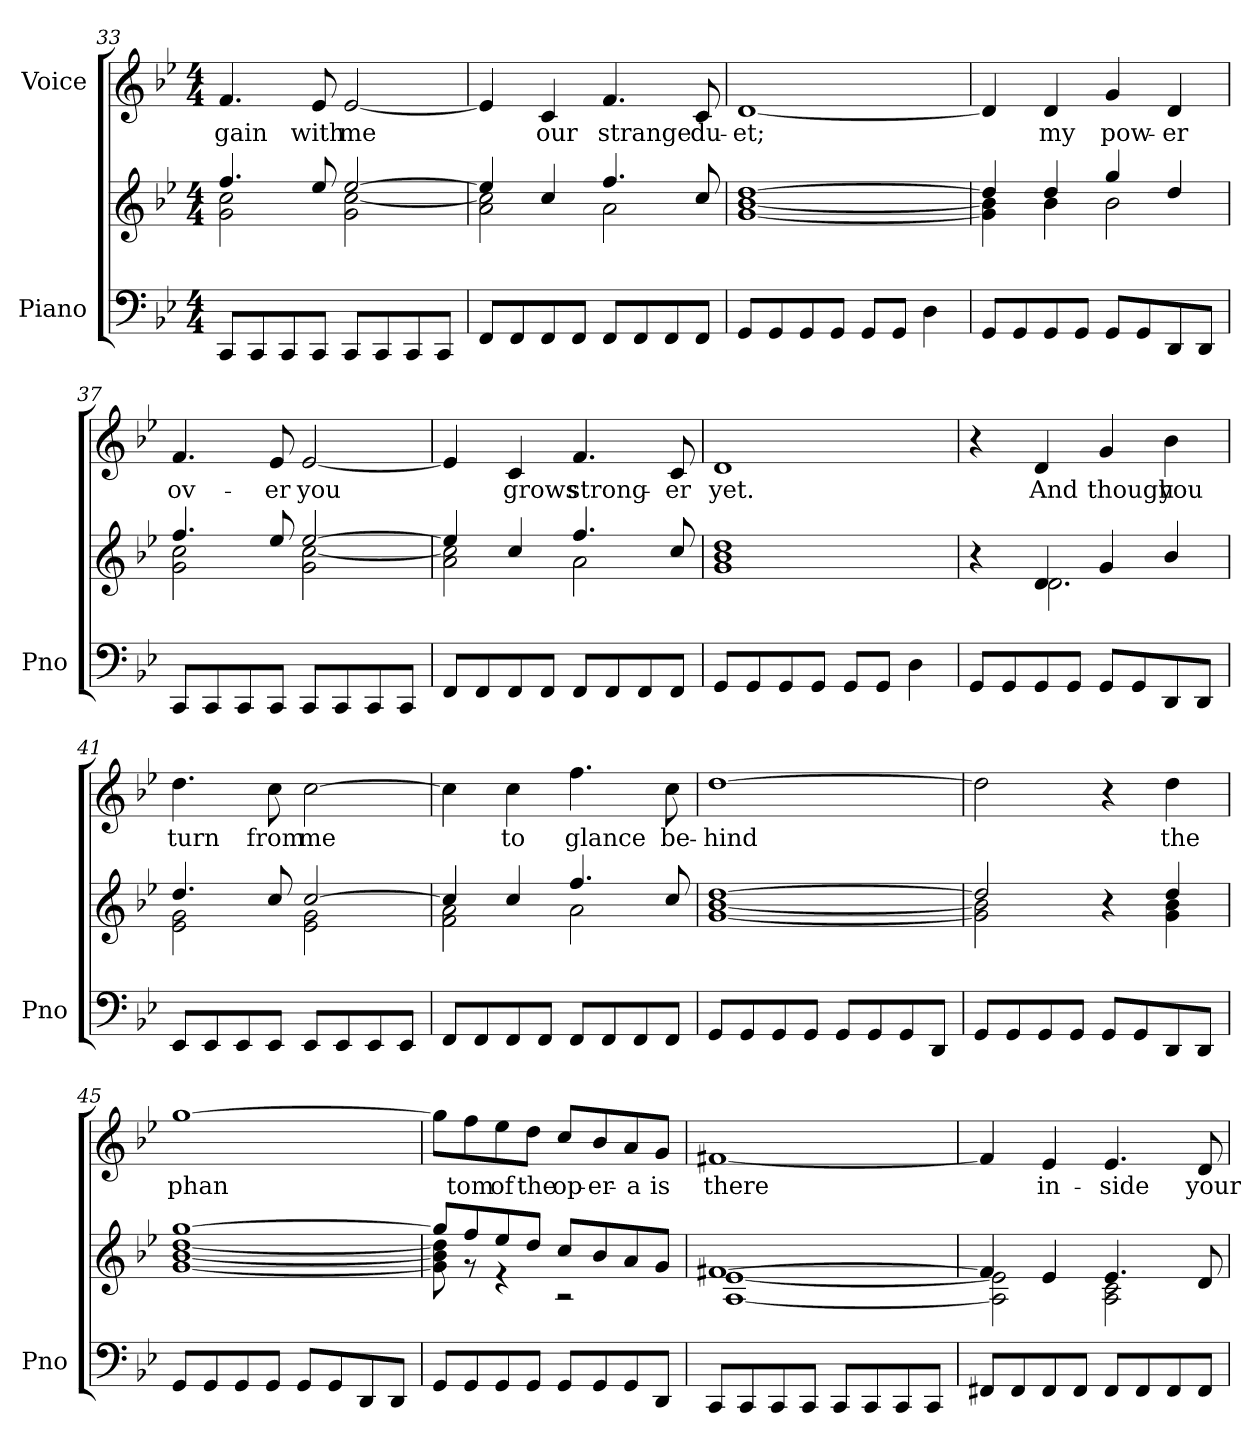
**kern	**kern	**kern	**text
*part2	*part2	*part1	*part1
*staff3	*staff2	*staff1	*staff1
*I"Piano	*	*I"Voice	*
*I'Pno	*	*	*
*clefF4	*clefG2	*clefG2	*
*k[b-e-]	*k[b-e-]	*k[b-e-]	*
*M4/4	*M4/4	*M4/4	*
=33	=33	=33	=33
*	*^	*	*
!	!	!	!	!LO:LY:b
8CC/L	4.ff/	2g\ 2cc\	4.f/	-gain
8CC/	.	.	.	.
8CC/	.	.	.	.
!	!	!	!	!LO:LY:b
8CC/J	8ee-/	.	8e-/	with
!	!	!	!	!LO:LY:b
8CC/L	[2ee-/	2g\ [2cc\	[2e-/	me
8CC/	.	.	.	.
8CC/	.	.	.	.
8CC/J	.	.	.	.
=34	=34	=34	=34	=34
8FF/L	4ee-/]	2a\ 2cc\]	4e-/]	.
8FF/	.	.	.	.
!	!	!	!	!LO:LY:b
8FF/	4cc/	.	4c/	our
8FF/J	.	.	.	.
!	!	!	!	!LO:LY:b
8FF/L	4.ff/	2a\	4.f/	strange
8FF/	.	.	.	.
8FF/	.	.	.	.
!	!	!	!	!LO:LY:b
8FF/J	8cc/	.	8c/	du-
=35	=35	=35	=35	=35
!	!	!	!	!LO:LY:b
8GG/L	[1dd	[1g [1b-	[1d	-et;
8GG/	.	.	.	.
8GG/	.	.	.	.
8GG/J	.	.	.	.
8GG/L	.	.	.	.
8GG/J	.	.	.	.
4D\	.	.	.	.
=36	=36	=36	=36	=36
8GG/L	4dd/]	4g\] 4b-\]	4d/]	.
8GG/	.	.	.	.
!	!	!	!	!LO:LY:b
8GG/	4dd/	4b-\	4d/	my
8GG/J	.	.	.	.
!	!	!	!	!LO:LY:b
8GG/L	4gg/	2b-\	4g/	pow-
8GG/	.	.	.	.
!	!	!	!	!LO:LY:b
8DD/	4dd/	.	4d/	-er
8DD/J	.	.	.	.
!!LO:PB:g=z
=37	=37	=37	=37	=37
!	!	!	!	!LO:LY:b
8CC/L	4.ff/	2g\ 2cc\	4.f/	ov-
8CC/	.	.	.	.
8CC/	.	.	.	.
!	!	!	!	!LO:LY:b
8CC/J	8ee-/	.	8e-/	-er
!	!	!	!	!LO:LY:b
8CC/L	[2ee-/	2g\ [2cc\	[2e-/	you
8CC/	.	.	.	.
8CC/	.	.	.	.
8CC/J	.	.	.	.
=38	=38	=38	=38	=38
8FF/L	4ee-/]	2a\ 2cc\]	4e-/]	.
8FF/	.	.	.	.
!	!	!	!	!LO:LY:b
8FF/	4cc/	.	4c/	grows
8FF/J	.	.	.	.
!	!	!	!	!LO:LY:b
8FF/L	4.ff/	2a\	4.f/	strong-
8FF/	.	.	.	.
8FF/	.	.	.	.
!	!	!	!	!LO:LY:b
8FF/J	8cc/	.	8c/	-er
=39	=39	=39	=39	=39
!	!	!	!	!LO:LY:b
8GG/L	1dd	1g 1b-	1d	yet.
8GG/	.	.	.	.
8GG/	.	.	.	.
8GG/J	.	.	.	.
8GG/L	.	.	.	.
8GG/J	.	.	.	.
4D\	.	.	.	.
=40	=40	=40	=40	=40
8GG/L	4r	4ryy	4r	.
8GG/	.	.	.	.
!	!	!	!	!LO:LY:b
8GG/	4d/	2.d\	4d/	And
8GG/J	.	.	.	.
!	!	!	!	!LO:LY:b
8GG/L	4g/	.	4g/	though
8GG/	.	.	.	.
!	!	!	!	!LO:LY:b
8DD/	4b-/	.	4b-\	you
8DD/J	.	.	.	.
!!LO:LB:g=z
=41	=41	=41	=41	=41
!	!	!	!	!LO:LY:b
8EE-/L	4.dd/	2e-\ 2g\	4.dd\	turn
8EE-/	.	.	.	.
8EE-/	.	.	.	.
!	!	!	!	!LO:LY:b
8EE-/J	8cc/	.	8cc\	from
!	!	!	!	!LO:LY:b
8EE-/L	[2cc/	2e-\ 2g\	[2cc\	me
8EE-/	.	.	.	.
8EE-/	.	.	.	.
8EE-/J	.	.	.	.
=42	=42	=42	=42	=42
8FF/L	4cc/]	2f\ 2a\	4cc\]	.
8FF/	.	.	.	.
!	!	!	!	!LO:LY:b
8FF/	4cc/	.	4cc\	to
8FF/J	.	.	.	.
!	!	!	!	!LO:LY:b
8FF/L	4.ff/	2a\	4.ff\	glance
8FF/	.	.	.	.
8FF/	.	.	.	.
!	!	!	!	!LO:LY:b
8FF/J	8cc/	.	8cc\	be-
=43	=43	=43	=43	=43
!	!	!	!	!LO:LY:b
8GG/L	[1dd	[1g [1b-	[1dd	-hind
8GG/	.	.	.	.
8GG/	.	.	.	.
8GG/J	.	.	.	.
8GG/L	.	.	.	.
8GG/	.	.	.	.
8GG/	.	.	.	.
8DD/J	.	.	.	.
=44	=44	=44	=44	=44
8GG/L	2dd/]	2g\] 2b-\]	2dd\]	.
8GG/	.	.	.	.
8GG/	.	.	.	.
8GG/J	.	.	.	.
8GG/L	4r	4ryy	4r	.
8GG/	.	.	.	.
!	!	!	!	!LO:LY:b
8DD/	4dd/	4g\ 4b-\	4dd\	the
8DD/J	.	.	.	.
=45	=45	=45	=45	=45
!	!	!	!	!LO:LY:b
8GG/L	[1gg	[1g [1b- [1dd	[1gg	phan
8GG/	.	.	.	.
8GG/	.	.	.	.
8GG/J	.	.	.	.
8GG/L	.	.	.	.
8GG/	.	.	.	.
8DD/	.	.	.	.
8DD/J	.	.	.	.
!!LO:LB:g=z
=46	=46	=46	=46	=46
8GG/L	8gg/L]	8g\] 8b-\] 8dd\]	8gg\L]	.
!	!	!	!	!LO:LY:b
8GG/	8ff/	8r	8ff\	tom
!	!	!	!	!LO:LY:b
8GG/	8ee-/	4r	8ee-\	of
!	!	!	!	!LO:LY:b
8GG/J	8dd/J	.	8dd\J	the
!	!	!	!	!LO:LY:b
8GG/L	8cc/L	2r	8cc/L	op-
!	!	!	!	!LO:LY:b
8GG/	8b-/	.	8b-/	-er-
!	!	!	!	!LO:LY:b
8GG/	8a/	.	8a/	-a
!	!	!	!	!LO:LY:b
8DD/J	8g/J	.	8g/J	is
=47	=47	=47	=47	=47
!	!	!	!	!LO:LY:b
8CC/L	[1f#X	[1A [1e-	[1f#X	there
8CC/	.	.	.	.
8CC/	.	.	.	.
8CC/J	.	.	.	.
8CC/L	.	.	.	.
8CC/	.	.	.	.
8CC/	.	.	.	.
8CC/J	.	.	.	.
=48	=48	=48	=48	=48
8FF#X/L	4f#/]	2A\] 2e-\]	4f#/]	.
8FF#/	.	.	.	.
!	!	!	!	!LO:LY:b
8FF#/	4e-/	.	4e-/	in-
8FF#/J	.	.	.	.
!	!	!	!	!LO:LY:b
8FF#/L	4.e-/	2A\ 2c\	4.e-/	-side
8FF#/	.	.	.	.
8FF#/	.	.	.	.
!	!	!	!	!LO:LY:b
8FF#/J	8d/	.	8d/	your
*	*v	*v	*	*
=	=	=	=
*-	*-	*-	*-
